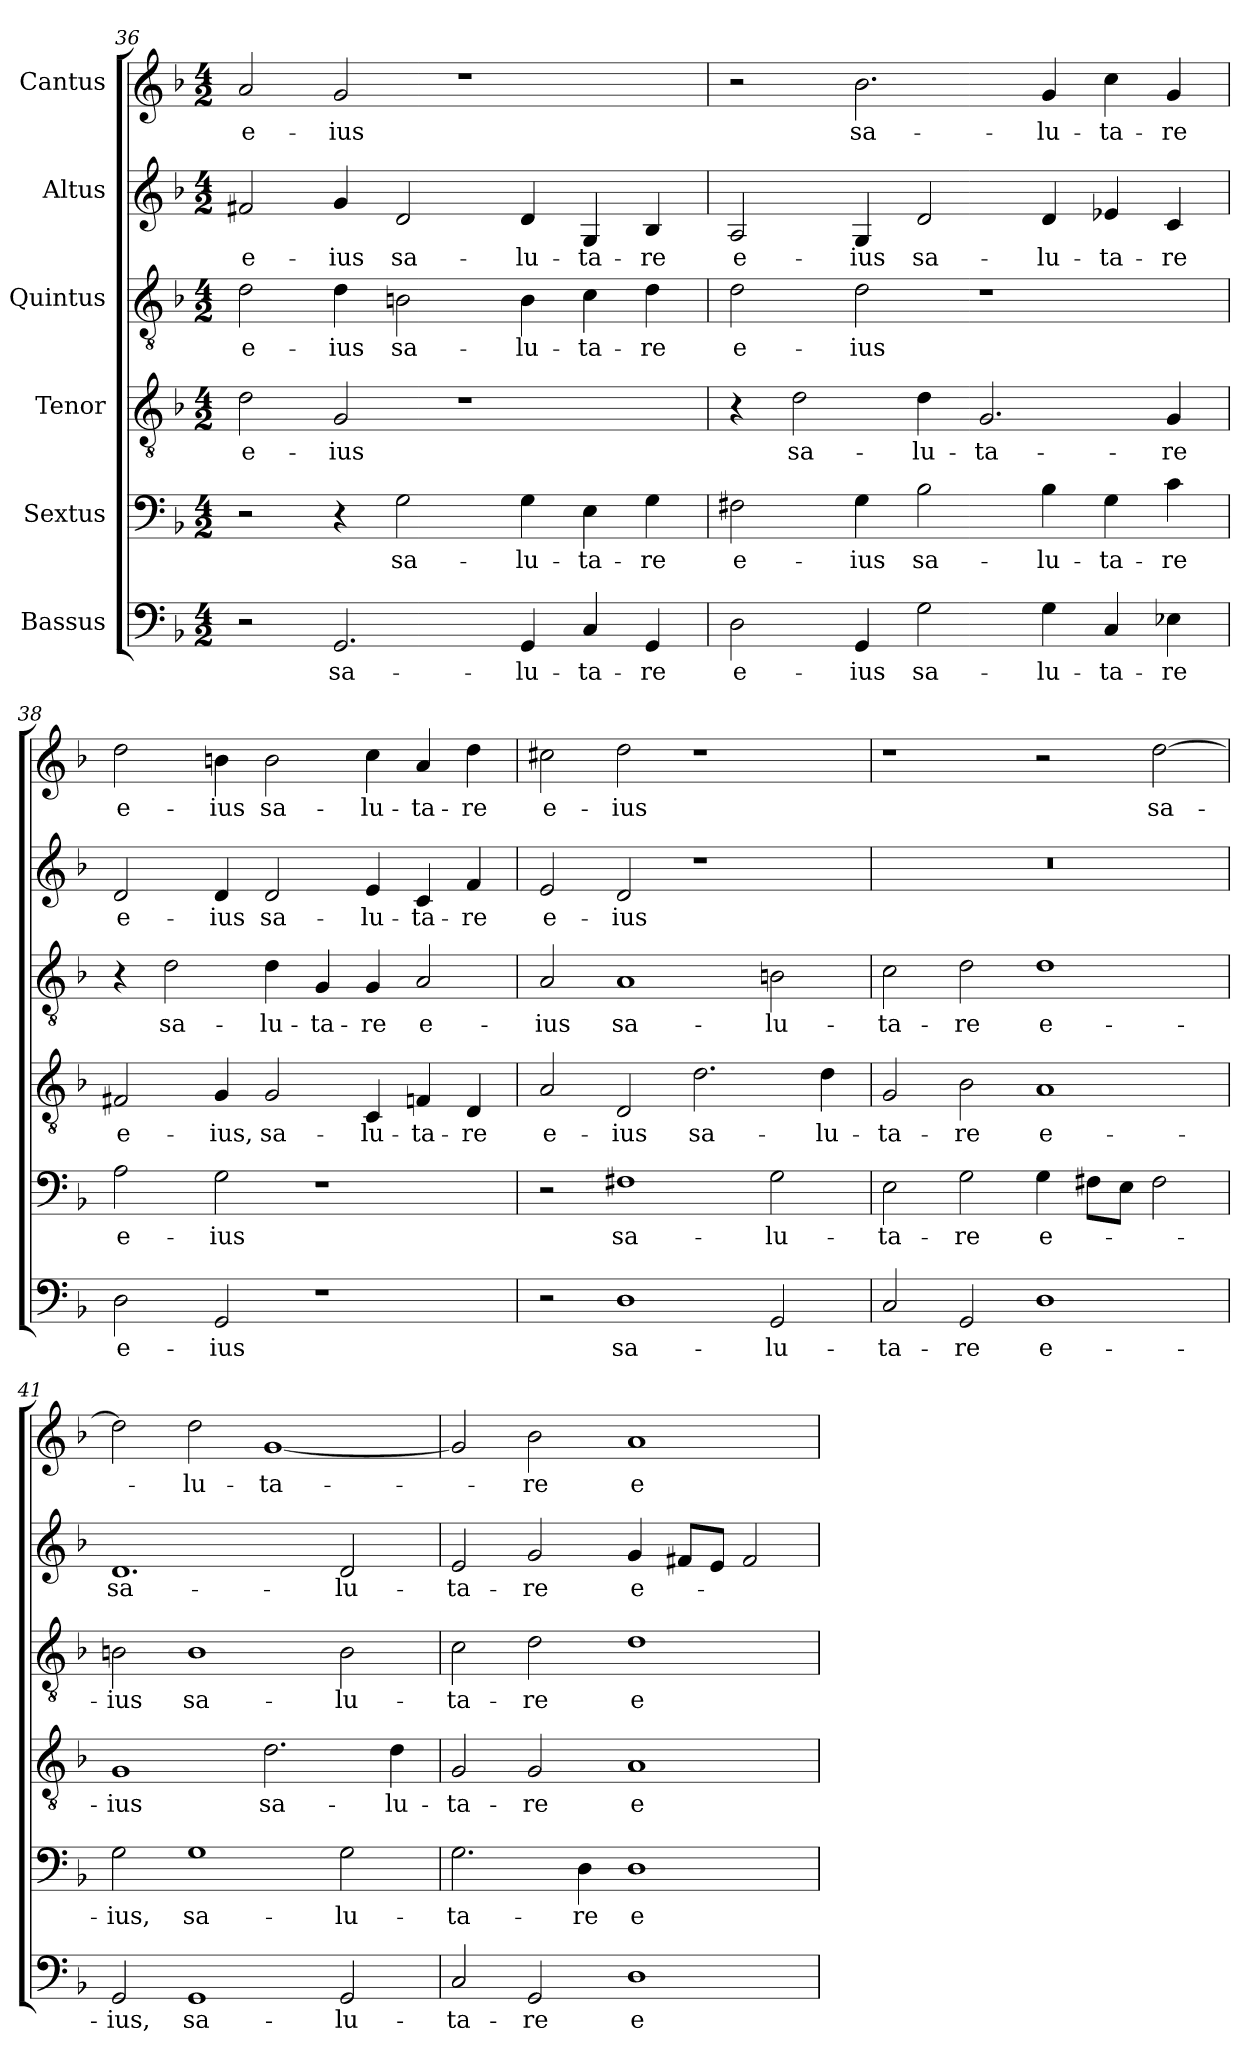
**kern	**text	**kern	**text	**kern	**text	**kern	**text	**kern	**text	**kern	**text
*part6	*part6	*part5	*part5	*part4	*part4	*part3	*part3	*part2	*part2	*part1	*part1
*staff6	*staff6	*staff5	*staff5	*staff4	*staff4	*staff3	*staff3	*staff2	*staff2	*staff1	*staff1
*I"Bassus	*	*I"Sextus	*	*I"Tenor	*	*I"Quintus	*	*I"Altus	*	*I"Cantus	*
*clefF4	*	*clefF4	*	*clefGv2	*	*clefGv2	*	*clefG2	*	*clefG2	*
*k[b-]	*	*k[b-]	*	*k[b-]	*	*k[b-]	*	*k[b-]	*	*k[b-]	*
*F:	*	*F:	*	*F:	*	*F:	*	*F:	*	*F:	*
*M4/2	*	*M4/2	*	*M4/2	*	*M4/2	*	*M4/2	*	*M4/2	*
=36	=36	=36	=36	=36	=36	=36	=36	=36	=36	=36	=36
!	!	!	!	!	!LO:LY:b	!	!LO:LY:b	!	!LO:LY:b	!	!LO:LY:b
2r	.	2r	.	2d\	e-	2d\	e-	2f#X/	e-	2a/	e-
!	!LO:LY:b	!	!	!	!LO:LY:b	!	!LO:LY:b	!	!LO:LY:b	!	!LO:LY:b
2.GG/	sa-	4r	.	2G/	-ius	4d\	-ius	4g/	-ius	2g/	-ius
!	!	!	!LO:LY:b	!	!	!	!LO:LY:b	!	!LO:LY:b	!	!
.	.	2G\	sa-	.	.	2Bn\	sa-	2d/	sa-	.	.
.	.	.	.	1r	.	.	.	.	.	1r	.
!	!LO:LY:b	!	!LO:LY:b	!	!	!	!LO:LY:b	!	!LO:LY:b	!	!
4GG/	-lu-	4G\	-lu-	.	.	4B\	-lu-	4d/	-lu-	.	.
!	!LO:LY:b	!	!LO:LY:b	!	!	!	!LO:LY:b	!	!LO:LY:b	!	!
4C/	-ta-	4E\	-ta-	.	.	4c\	-ta-	4G/	-ta-	.	.
!	!LO:LY:b	!	!LO:LY:b	!	!	!	!LO:LY:b	!	!LO:LY:b	!	!
4GG/	-re	4G\	-re	.	.	4d\	-re	4B-/	-re	.	.
=37	=37	=37	=37	=37	=37	=37	=37	=37	=37	=37	=37
!	!LO:LY:b	!	!LO:LY:b	!	!	!	!LO:LY:b	!	!LO:LY:b	!	!
2D\	e-	2F#X\	e-	4r	.	2d\	e-	2A/	e-	2r	.
!	!	!	!	!	!LO:LY:b	!	!	!	!	!	!
.	.	.	.	2d\	sa-	.	.	.	.	.	.
!	!LO:LY:b	!	!LO:LY:b	!	!	!	!LO:LY:b	!	!LO:LY:b	!	!LO:LY:b
4GG/	-ius	4G\	-ius	.	.	2d\	-ius	4G/	-ius	2.b-\	sa-
!	!LO:LY:b	!	!LO:LY:b	!	!LO:LY:b	!	!	!	!LO:LY:b	!	!
2G\	sa-	2B-\	sa-	4d\	-lu-	.	.	2d/	sa-	.	.
!	!	!	!	!	!LO:LY:b	!	!	!	!	!	!
.	.	.	.	2.G/	-ta-	1r	.	.	.	.	.
!	!LO:LY:b	!	!LO:LY:b	!	!	!	!	!	!LO:LY:b	!	!LO:LY:b
4G\	-lu-	4B-\	-lu-	.	.	.	.	4d/	-lu-	4g/	-lu-
!	!LO:LY:b	!	!LO:LY:b	!	!	!	!	!	!LO:LY:b	!	!LO:LY:b
4C/	-ta-	4G\	-ta-	.	.	.	.	4e-X/	-ta-	4cc\	-ta-
!	!LO:LY:b	!	!LO:LY:b	!	!LO:LY:b	!	!	!	!LO:LY:b	!	!LO:LY:b
4E-X\	-re	4c\	-re	4G/	-re	.	.	4c/	-re	4g/	-re
=38	=38	=38	=38	=38	=38	=38	=38	=38	=38	=38	=38
!	!LO:LY:b	!	!LO:LY:b	!	!LO:LY:b	!	!	!	!LO:LY:b	!	!LO:LY:b
2D\	e-	2A\	e-	2F#X/	e-	4r	.	2d/	e-	2dd\	e-
!	!	!	!	!	!	!	!LO:LY:b	!	!	!	!
.	.	.	.	.	.	2d\	sa-	.	.	.	.
!	!LO:LY:b	!	!LO:LY:b	!	!LO:LY:b	!	!	!	!LO:LY:b	!	!LO:LY:b
2GG/	-ius	2G\	-ius	4G/	-ius,	.	.	4d/	-ius	4bn\	-ius
!	!	!	!	!	!LO:LY:b	!	!LO:LY:b	!	!LO:LY:b	!	!LO:LY:b
.	.	.	.	2G/	sa-	4d\	-lu-	2d/	sa-	2b\	sa-
!	!	!	!	!	!	!	!LO:LY:b	!	!	!	!
1r	.	1r	.	.	.	4G/	-ta-	.	.	.	.
!	!	!	!	!	!LO:LY:b	!	!LO:LY:b	!	!LO:LY:b	!	!LO:LY:b
.	.	.	.	4C/	-lu-	4G/	-re	4e/	-lu-	4cc\	-lu-
!	!	!	!	!	!LO:LY:b	!	!LO:LY:b	!	!LO:LY:b	!	!LO:LY:b
.	.	.	.	4Fn/	-ta-	2A/	e-	4c/	-ta-	4a/	-ta-
!	!	!	!	!	!LO:LY:b	!	!	!	!LO:LY:b	!	!LO:LY:b
.	.	.	.	4D/	-re	.	.	4f/	-re	4dd\	-re
=39	=39	=39	=39	=39	=39	=39	=39	=39	=39	=39	=39
!	!	!	!	!	!LO:LY:b	!	!LO:LY:b	!	!LO:LY:b	!	!LO:LY:b
2r	.	2r	.	2A/	e-	2A/	-ius	2e/	e-	2cc#X\	e-
!	!LO:LY:b	!	!LO:LY:b	!	!LO:LY:b	!	!LO:LY:b	!	!LO:LY:b	!	!LO:LY:b
1D	sa-	1F#X	sa-	2D/	-ius	1A	sa-	2d/	-ius	2dd\	-ius
!	!	!	!	!	!LO:LY:b	!	!	!	!	!	!
.	.	.	.	2.d\	sa-	.	.	1r	.	1r	.
!	!LO:LY:b	!	!LO:LY:b	!	!	!	!LO:LY:b	!	!	!	!
2GG/	-lu-	2G\	-lu-	.	.	2Bn\	-lu-	.	.	.	.
!	!	!	!	!	!LO:LY:b	!	!	!	!	!	!
.	.	.	.	4d\	-lu-	.	.	.	.	.	.
=40	=40	=40	=40	=40	=40	=40	=40	=40	=40	=40	=40
!	!LO:LY:b	!	!LO:LY:b	!	!LO:LY:b	!	!LO:LY:b	!	!	!	!
2C/	-ta-	2E\	-ta-	2G/	-ta-	2c\	-ta-	0r	.	1r	.
!	!LO:LY:b	!	!LO:LY:b	!	!LO:LY:b	!	!LO:LY:b	!	!	!	!
2GG/	-re	2G\	-re	2B-\	-re	2d\	-re	.	.	.	.
!	!LO:LY:b	!	!LO:LY:b	!	!LO:LY:b	!	!LO:LY:b	!	!	!	!
1D	e-	4G\	e-	1A	e-	1d	e-	.	.	2r	.
.	.	8F#X\L	.	.	.	.	.	.	.	.	.
.	.	8E\J	.	.	.	.	.	.	.	.	.
!	!	!	!	!	!	!	!	!	!	!	!LO:LY:b
.	.	2F#\	.	.	.	.	.	.	.	[2dd\	sa-
=41	=41	=41	=41	=41	=41	=41	=41	=41	=41	=41	=41
!	!LO:LY:b	!	!LO:LY:b	!	!LO:LY:b	!	!LO:LY:b	!	!LO:LY:b	!	!
2GG/	-ius,	2G\	-ius,	1G	-ius	2Bn\	-ius	1.d	sa-	2dd\]	.
!	!LO:LY:b	!	!LO:LY:b	!	!	!	!LO:LY:b	!	!	!	!LO:LY:b
1GG	sa-	1G	sa-	.	.	1B	sa-	.	.	2dd\	-lu-
!	!	!	!	!	!LO:LY:b	!	!	!	!	!	!LO:LY:b
.	.	.	.	2.d\	sa-	.	.	.	.	[1g	-ta-
!	!LO:LY:b	!	!LO:LY:b	!	!	!	!LO:LY:b	!	!LO:LY:b	!	!
2GG/	-lu-	2G\	-lu-	.	.	2B\	-lu-	2d/	-lu-	.	.
!	!	!	!	!	!LO:LY:b	!	!	!	!	!	!
.	.	.	.	4d\	-lu-	.	.	.	.	.	.
=42	=42	=42	=42	=42	=42	=42	=42	=42	=42	=42	=42
!	!LO:LY:b	!	!LO:LY:b	!	!LO:LY:b	!	!LO:LY:b	!	!LO:LY:b	!	!
2C/	-ta-	2.G\	-ta-	2G/	-ta-	2c\	-ta-	2e/	-ta-	2g/]	.
!	!LO:LY:b	!	!	!	!LO:LY:b	!	!LO:LY:b	!	!LO:LY:b	!	!LO:LY:b
2GG/	-re	.	.	2G/	-re	2d\	-re	2g/	-re	2b-\	-re
!	!	!	!LO:LY:b	!	!	!	!	!	!	!	!
.	.	4D\	-re	.	.	.	.	.	.	.	.
!	!LO:LY:b	!	!LO:LY:b	!	!LO:LY:b	!	!LO:LY:b	!	!LO:LY:b	!	!LO:LY:b
1D	e-	1D	e-	1A	e-	1d	e-	4g/	e-	1a	e-
.	.	.	.	.	.	.	.	8f#X/L	.	.	.
.	.	.	.	.	.	.	.	8e/J	.	.	.
.	.	.	.	.	.	.	.	2f#/	.	.	.
=	=	=	=	=	=	=	=	=	=	=	=
*-	*-	*-	*-	*-	*-	*-	*-	*-	*-	*-	*-
